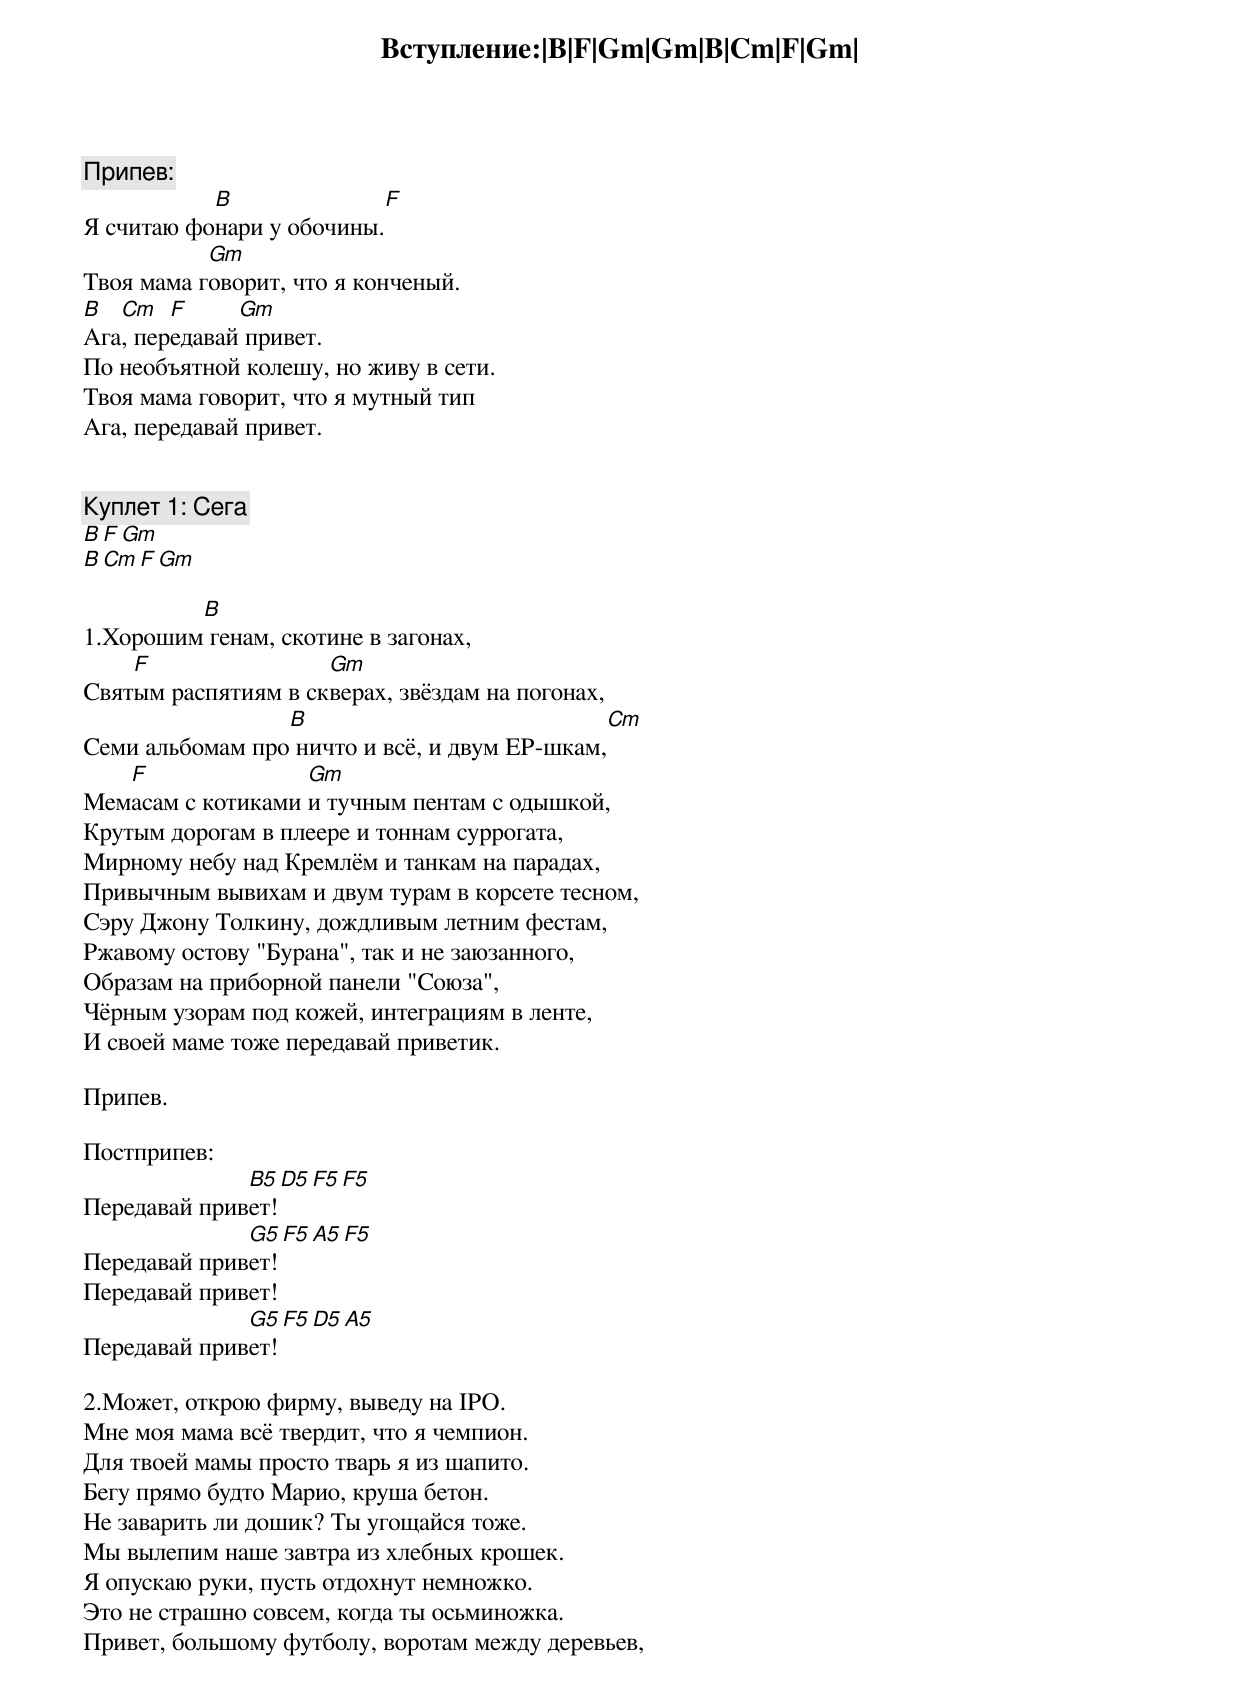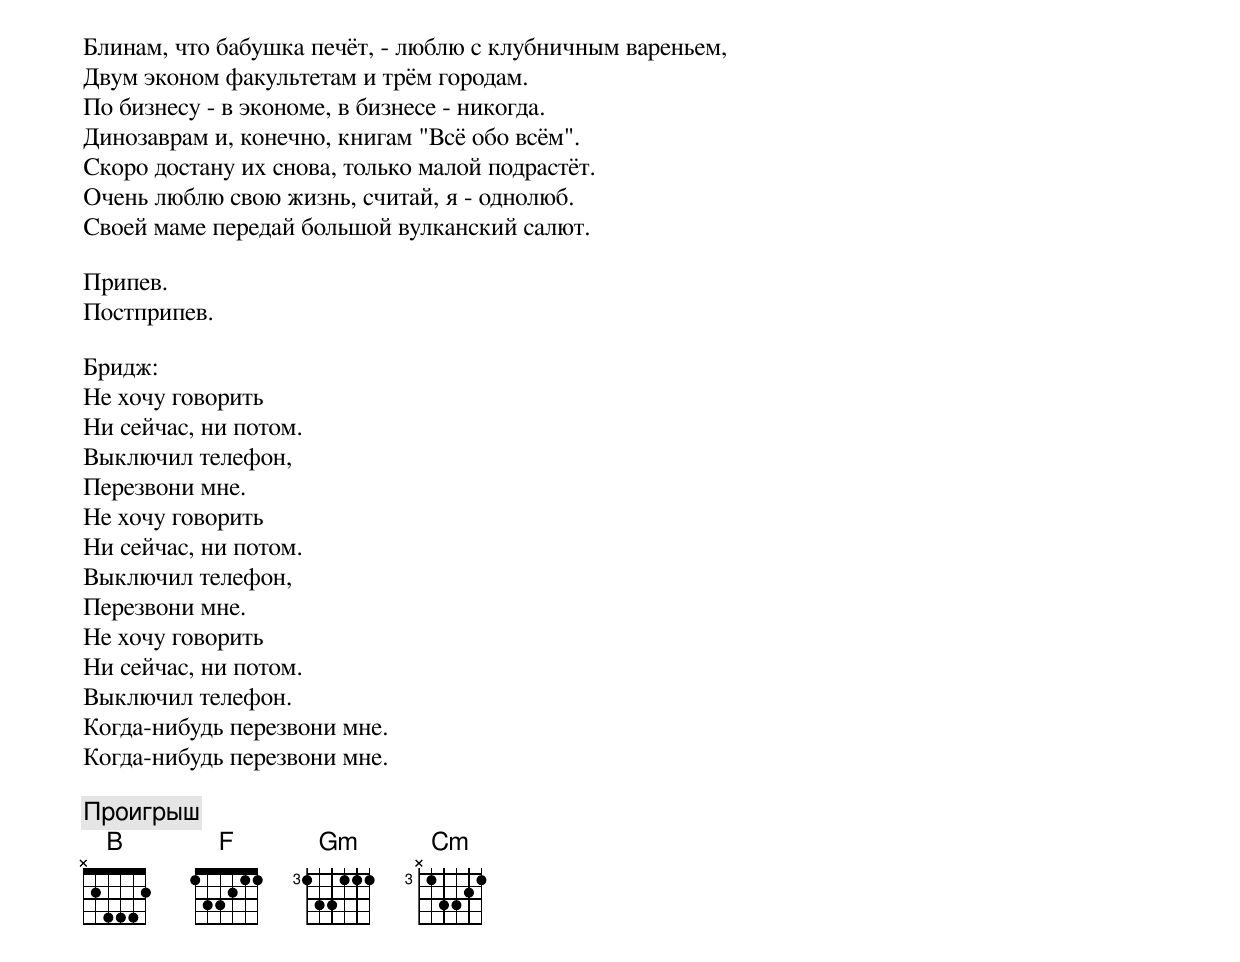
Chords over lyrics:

Вступление:|B|F|Gm|Gm|B|Cm|F|Gm|

Припев:
           B                       F
Я считаю фонари у обочины.
           Gm
Твоя мама говорит, что я конченый.
B  Cm   F     Gm
Ага, передавай привет.
По необъятной колешу, но живу в сети.
Твоя мама говорит, что я мутный тип
Ага, передавай привет.


[Куплет 1: Сега]
B         F Gm
B  Cm  F Gm

         B
1.Хорошим генам, скотине в загонах,
    F                Gm
Святым распятиям в скверах, звёздам на погонах,
                 B                                          Cm
Семи альбомам про ничто и всё, и двум EP-шкам,
   F               Gm
Мемасам с котиками и тучным пентам с одышкой,
Крутым дорогам в плеере и тоннам суррогата,
Мирному небу над Кремлём и танкам на парадах,
Привычным вывихам и двум турам в корсете тесном,
Сэру Джону Толкину, дождливым летним фестам,
Ржавому остову "Бурана", так и не заюзанного,
Образам на приборной панели "Союза",
Чёрным узорам под кожей, интеграциям в ленте,
И своей маме тоже передавай приветик.

Припев.

Постприпев:
              B5   D5   F5 F5
Передавай привет!
              G5   F5   A5 F5
Передавай привет!
Передавай привет!
              G5   F5   D5 A5
Передавай привет!

2.Может, открою фирму, выведу на IPO.
Мне моя мама всё твердит, что я чемпион.
Для твоей мамы просто тварь я из шапито.
Бегу прямо будто Марио, круша бетон.
Не заварить ли дошик? Ты угощайся тоже.
Мы вылепим наше завтра из хлебных крошек.
Я опускаю руки, пусть отдохнут немножко.
Это не страшно совсем, когда ты осьминожка.
Привет, большому футболу, воротам между деревьев,
Блинам, что бабушка печёт, - люблю с клубничным вареньем,
Двум эконом факультетам и трём городам.
По бизнесу - в экономе, в бизнесе - никогда.
Динозаврам и, конечно, книгам "Всё обо всём".
Скоро достану их снова, только малой подрастёт.
Очень люблю свою жизнь, считай, я - однолюб.
Своей маме передай большой вулканский салют.

Припев.
Постприпев.

Бридж:
Не хочу говорить
Ни сейчас, ни потом.
Выключил телефон,
Перезвони мне.
Не хочу говорить
Ни сейчас, ни потом.
Выключил телефон,
Перезвони мне.
Не хочу говорить
Ни сейчас, ни потом.
Выключил телефон.
Когда-нибудь перезвони мне.
Когда-нибудь перезвони мне.

[Проигрыш]
